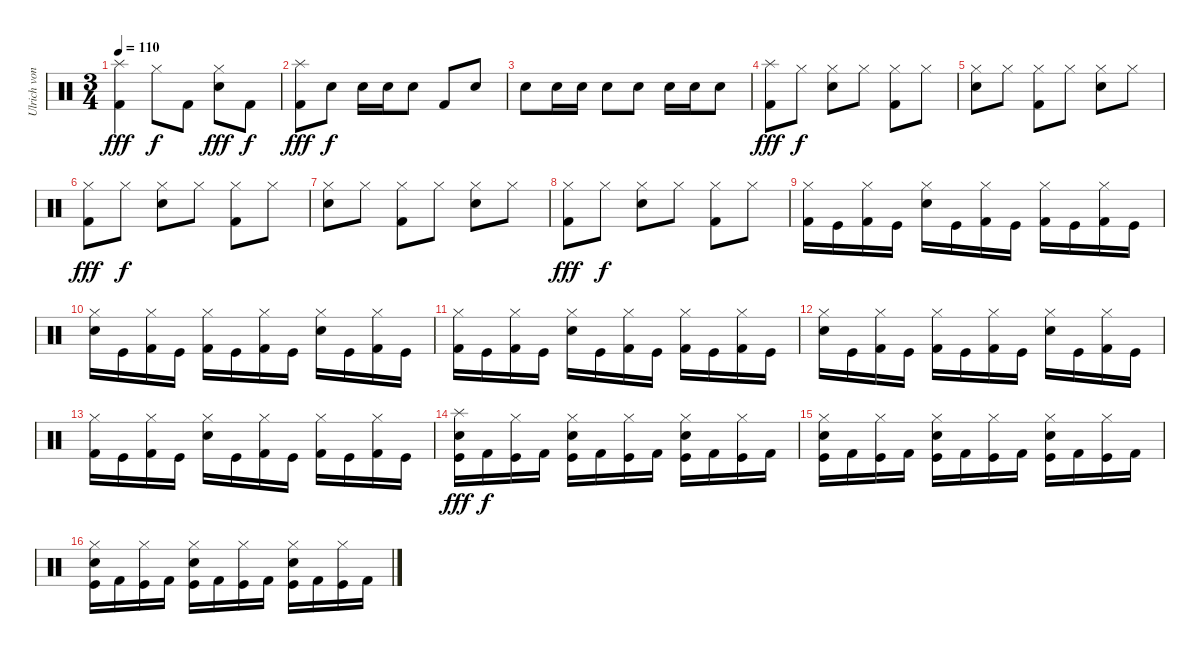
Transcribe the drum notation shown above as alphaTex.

\track ("Ulrich von Jungingen" "Ulrich von") {instrument percussion}
\staff {score}
\articulation defaults
\ts (3 4)
\tempo 110
\clef neutral
\ks c
("Splash (hit)" "Kick (hit) 2").4{dy fff} "Hi-Hat (closed)".8{dy f} "Kick (hit) 2".8 ("Hi-Hat (closed)" "Snare (hit) 2").8{dy fff} "Kick (hit) 2".8{dy f} |
("Splash (hit)" "Kick (hit) 2").8{dy fff} "Snare (hit) 2".8{dy f} "Snare (hit) 2".16 "Snare (hit) 2".16 "Snare (hit) 2".8 "Kick (hit) 2".8 "Snare (hit) 2".8 |
"Snare (hit) 2".8 "Snare (hit) 2".16 "Snare (hit) 2".16 "Snare (hit) 2".8 "Snare (hit) 2".8 "Snare (hit) 2".16 "Snare (hit) 2".16 "Snare (hit) 2".8 |
("Splash (hit)" "Kick (hit) 2").8{dy fff} "Hi-Hat (closed)".8{dy f} ("Hi-Hat (closed)" "Snare (hit) 2").8 "Hi-Hat (closed)".8 ("Hi-Hat (closed)" "Kick (hit) 2").8 "Hi-Hat (closed)".8 |
("Hi-Hat (closed)" "Snare (hit) 2").8 "Hi-Hat (closed)".8 ("Hi-Hat (closed)" "Kick (hit) 2").8 "Hi-Hat (closed)".8 ("Hi-Hat (closed)" "Snare (hit) 2").8 "Hi-Hat (closed)".8 |
("Hi-Hat (closed)" "Kick (hit) 2").8{dy fff} "Hi-Hat (closed)".8{dy f} ("Hi-Hat (closed)" "Snare (hit) 2").8 "Hi-Hat (closed)".8 ("Hi-Hat (closed)" "Kick (hit) 2").8 "Hi-Hat (closed)".8 |
("Hi-Hat (closed)" "Snare (hit) 2").8 "Hi-Hat (closed)".8 ("Hi-Hat (closed)" "Kick (hit) 2").8 "Hi-Hat (closed)".8 ("Hi-Hat (closed)" "Snare (hit) 2").8 "Hi-Hat (closed)".8 |
("Hi-Hat (closed)" "Kick (hit) 2").8{dy fff} "Hi-Hat (closed)".8{dy f} ("Hi-Hat (closed)" "Snare (hit) 2").8 "Hi-Hat (closed)".8 ("Hi-Hat (closed)" "Kick (hit) 2").8 "Hi-Hat (closed)".8 |
("Hi-Hat (closed)" "Kick (hit) 2").16 "Kick (hit)".16 ("Hi-Hat (closed)" "Kick (hit) 2").16 "Kick (hit)".16 ("Hi-Hat (closed)" "Snare (hit) 2").16 "Kick (hit)".16 ("Hi-Hat (closed)" "Kick (hit) 2").16 "Kick (hit)".16 ("Hi-Hat (closed)" "Kick (hit) 2").16 "Kick (hit)".16 ("Hi-Hat (closed)" "Kick (hit) 2").16 "Kick (hit)".16 |
("Hi-Hat (closed)" "Snare (hit) 2").16 "Kick (hit)".16 ("Hi-Hat (closed)" "Kick (hit) 2").16 "Kick (hit)".16 ("Hi-Hat (closed)" "Kick (hit) 2").16 "Kick (hit)".16 ("Hi-Hat (closed)" "Kick (hit) 2").16 "Kick (hit)".16 ("Hi-Hat (closed)" "Snare (hit) 2").16 "Kick (hit)".16 ("Hi-Hat (closed)" "Kick (hit) 2").16 "Kick (hit)".16 |
("Hi-Hat (closed)" "Kick (hit) 2").16 "Kick (hit)".16 ("Hi-Hat (closed)" "Kick (hit) 2").16 "Kick (hit)".16 ("Hi-Hat (closed)" "Snare (hit) 2").16 "Kick (hit)".16 ("Hi-Hat (closed)" "Kick (hit) 2").16 "Kick (hit)".16 ("Hi-Hat (closed)" "Kick (hit) 2").16 "Kick (hit)".16 ("Hi-Hat (closed)" "Kick (hit) 2").16 "Kick (hit)".16 |
("Hi-Hat (closed)" "Snare (hit) 2").16 "Kick (hit)".16 ("Hi-Hat (closed)" "Kick (hit) 2").16 "Kick (hit)".16 ("Hi-Hat (closed)" "Kick (hit) 2").16 "Kick (hit)".16 ("Hi-Hat (closed)" "Kick (hit) 2").16 "Kick (hit)".16 ("Hi-Hat (closed)" "Snare (hit) 2").16 "Kick (hit)".16 ("Hi-Hat (closed)" "Kick (hit) 2").16 "Kick (hit)".16 |
("Hi-Hat (closed)" "Kick (hit) 2").16 "Kick (hit)".16 ("Hi-Hat (closed)" "Kick (hit) 2").16 "Kick (hit)".16 ("Hi-Hat (closed)" "Electric Snare (hit)").16 "Kick (hit)".16 ("Hi-Hat (closed)" "Kick (hit) 2").16 "Kick (hit)".16 ("Hi-Hat (closed)" "Kick (hit) 2").16 "Kick (hit)".16 ("Hi-Hat (closed)" "Kick (hit) 2").16 "Kick (hit)".16 |
("Splash (hit)" "Snare (hit) 2" "Kick (hit)").16{dy fff} "Kick (hit) 2".16{dy f} ("Hi-Hat (closed)" "Kick (hit)").16 "Kick (hit) 2".16 ("Hi-Hat (closed)" "Snare (hit) 2" "Kick (hit)").16 "Kick (hit) 2".16 ("Hi-Hat (closed)" "Kick (hit)").16 "Kick (hit) 2".16 ("Hi-Hat (closed)" "Snare (hit) 2" "Kick (hit)").16 "Kick (hit) 2".16 ("Hi-Hat (closed)" "Kick (hit)").16 "Kick (hit) 2".16 |
("Hi-Hat (closed)" "Snare (hit) 2" "Kick (hit)").16 "Kick (hit) 2".16 ("Hi-Hat (closed)" "Kick (hit)").16 "Kick (hit) 2".16 ("Hi-Hat (closed)" "Snare (hit) 2" "Kick (hit)").16 "Kick (hit) 2".16 ("Hi-Hat (closed)" "Kick (hit)").16 "Kick (hit) 2".16 ("Hi-Hat (closed)" "Snare (hit) 2" "Kick (hit)").16 "Kick (hit) 2".16 ("Hi-Hat (closed)" "Kick (hit)").16 "Kick (hit) 2".16 |
("Hi-Hat (closed)" "Snare (hit) 2" "Kick (hit)").16 "Kick (hit) 2".16 ("Hi-Hat (closed)" "Kick (hit)").16 "Kick (hit) 2".16 ("Hi-Hat (closed)" "Snare (hit) 2" "Kick (hit)").16 "Kick (hit) 2".16 ("Hi-Hat (closed)" "Kick (hit)").16 "Kick (hit) 2".16 ("Hi-Hat (closed)" "Snare (hit) 2" "Kick (hit)").16 "Kick (hit) 2".16 ("Hi-Hat (closed)" "Kick (hit)").16 "Kick (hit) 2".16
